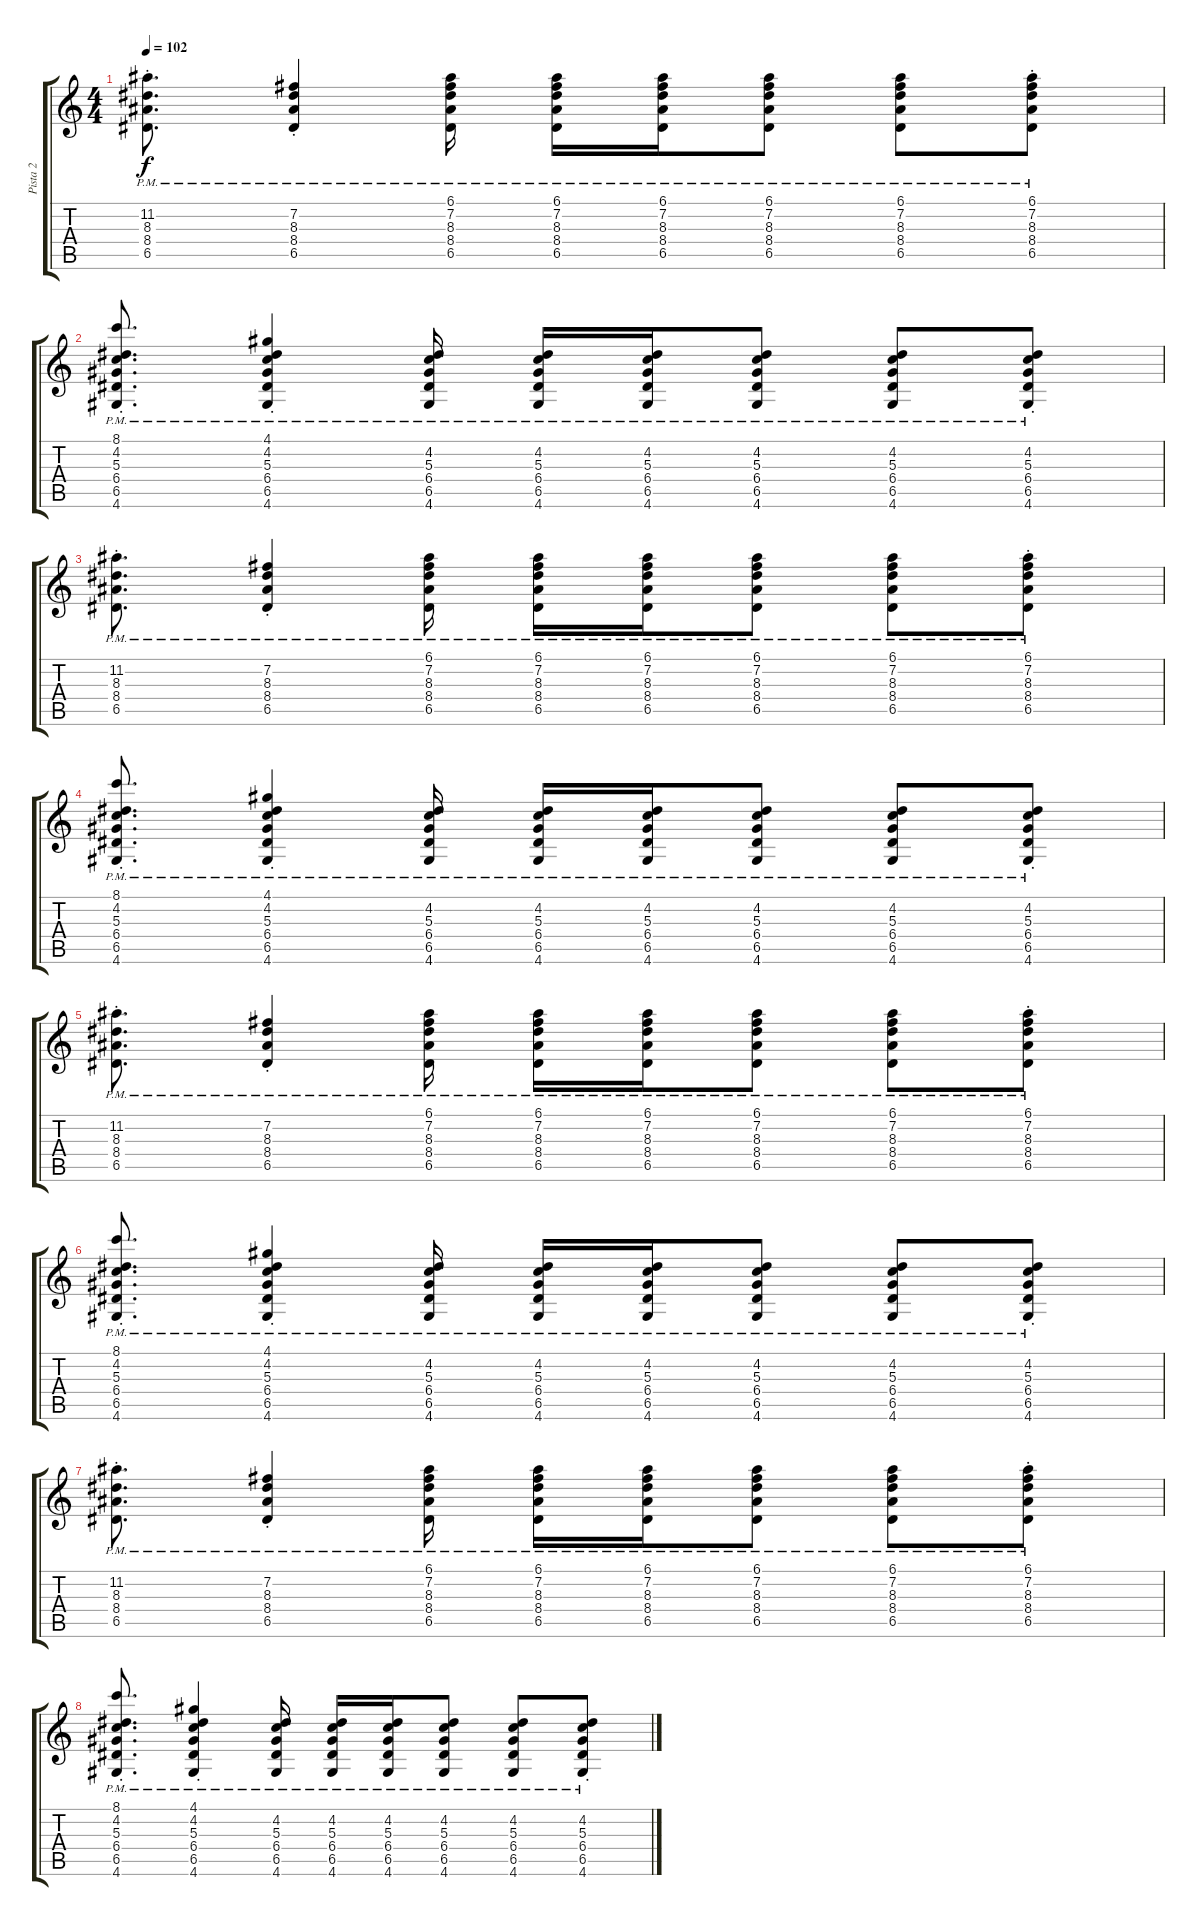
\track ("Pista 2" "Pista 2") {instrument electricguitarjazz}
\staff {score tabs}
\tuning (E4 B3 G3 D3 A2 E2) {hide}
\ts (4 4)
\tempo 102
\clef g2
\ks c
(11.2{pm st} 8.3{pm st} 8.4{pm st} 6.5{pm st}).8{d dy f} (7.2{pm st} 8.3{pm} 8.4{pm st} 6.5{pm}).4 (6.1{pm} 7.2{pm} 8.3{pm} 8.4{pm} 6.5{pm}).16 (6.1{pm} 7.2{pm} 8.3{pm} 8.4{pm} 6.5{pm}).16 (6.1{pm} 7.2{pm} 8.3{pm} 8.4{pm} 6.5{pm}).16 (6.1{pm} 7.2{pm} 8.3{pm} 8.4{pm} 6.5{pm}).8 (6.1{pm} 7.2{pm} 8.3{pm} 8.4{pm} 6.5{pm}).8 (6.1{pm} 7.2{pm} 8.3{pm} 8.4{pm st} 6.5{pm}).8 |
(8.1{pm} 4.2{pm st} 5.3{pm st} 6.4{pm st} 6.5{pm st} 4.6{pm}).8{d} (4.1{pm} 4.2{pm st} 5.3{pm} 6.4{pm st} 6.5{pm} 4.6{pm}).4 (4.2{pm} 5.3{pm} 6.4{pm} 6.5{pm} 4.6{pm}).16 (4.2{pm} 5.3{pm} 6.4{pm} 6.5{pm} 4.6{pm}).16 (4.2{pm} 5.3{pm} 6.4{pm} 6.5{pm} 4.6{pm}).16 (4.2{pm} 5.3{pm} 6.4{pm} 6.5{pm} 4.6{pm}).8 (4.2{pm} 5.3{pm} 6.4{pm} 6.5{pm} 4.6{pm}).8 (4.2{pm} 5.3{pm} 6.4{pm st} 6.5{pm} 4.6{pm}).8 |
(11.2{pm st} 8.3{pm st} 8.4{pm st} 6.5{pm st}).8{d} (7.2{pm st} 8.3{pm} 8.4{pm st} 6.5{pm}).4 (6.1{pm} 7.2{pm} 8.3{pm} 8.4{pm} 6.5{pm}).16 (6.1{pm} 7.2{pm} 8.3{pm} 8.4{pm} 6.5{pm}).16 (6.1{pm} 7.2{pm} 8.3{pm} 8.4{pm} 6.5{pm}).16 (6.1{pm} 7.2{pm} 8.3{pm} 8.4{pm} 6.5{pm}).8 (6.1{pm} 7.2{pm} 8.3{pm} 8.4{pm} 6.5{pm}).8 (6.1{pm} 7.2{pm} 8.3{pm} 8.4{pm st} 6.5{pm}).8 |
(8.1{pm} 4.2{pm st} 5.3{pm st} 6.4{pm st} 6.5{pm st} 4.6{pm}).8{d} (4.1{pm} 4.2{pm st} 5.3{pm} 6.4{pm st} 6.5{pm} 4.6{pm}).4 (4.2{pm} 5.3{pm} 6.4{pm} 6.5{pm} 4.6{pm}).16 (4.2{pm} 5.3{pm} 6.4{pm} 6.5{pm} 4.6{pm}).16 (4.2{pm} 5.3{pm} 6.4{pm} 6.5{pm} 4.6{pm}).16 (4.2{pm} 5.3{pm} 6.4{pm} 6.5{pm} 4.6{pm}).8 (4.2{pm} 5.3{pm} 6.4{pm} 6.5{pm} 4.6{pm}).8 (4.2{pm} 5.3{pm} 6.4{pm st} 6.5{pm} 4.6{pm}).8 |
(11.2{pm st} 8.3{pm st} 8.4{pm st} 6.5{pm st}).8{d} (7.2{pm st} 8.3{pm} 8.4{pm st} 6.5{pm}).4 (6.1{pm} 7.2{pm} 8.3{pm} 8.4{pm} 6.5{pm}).16 (6.1{pm} 7.2{pm} 8.3{pm} 8.4{pm} 6.5{pm}).16 (6.1{pm} 7.2{pm} 8.3{pm} 8.4{pm} 6.5{pm}).16 (6.1{pm} 7.2{pm} 8.3{pm} 8.4{pm} 6.5{pm}).8 (6.1{pm} 7.2{pm} 8.3{pm} 8.4{pm} 6.5{pm}).8 (6.1{pm} 7.2{pm} 8.3{pm} 8.4{pm st} 6.5{pm}).8 |
(8.1{pm} 4.2{pm st} 5.3{pm st} 6.4{pm st} 6.5{pm st} 4.6{pm}).8{d} (4.1{pm} 4.2{pm st} 5.3{pm} 6.4{pm st} 6.5{pm} 4.6{pm}).4 (4.2{pm} 5.3{pm} 6.4{pm} 6.5{pm} 4.6{pm}).16 (4.2{pm} 5.3{pm} 6.4{pm} 6.5{pm} 4.6{pm}).16 (4.2{pm} 5.3{pm} 6.4{pm} 6.5{pm} 4.6{pm}).16 (4.2{pm} 5.3{pm} 6.4{pm} 6.5{pm} 4.6{pm}).8 (4.2{pm} 5.3{pm} 6.4{pm} 6.5{pm} 4.6{pm}).8 (4.2{pm} 5.3{pm} 6.4{pm st} 6.5{pm} 4.6{pm}).8 |
(11.2{pm st} 8.3{pm st} 8.4{pm st} 6.5{pm st}).8{d} (7.2{pm st} 8.3{pm} 8.4{pm st} 6.5{pm}).4 (6.1{pm} 7.2{pm} 8.3{pm} 8.4{pm} 6.5{pm}).16 (6.1{pm} 7.2{pm} 8.3{pm} 8.4{pm} 6.5{pm}).16 (6.1{pm} 7.2{pm} 8.3{pm} 8.4{pm} 6.5{pm}).16 (6.1{pm} 7.2{pm} 8.3{pm} 8.4{pm} 6.5{pm}).8 (6.1{pm} 7.2{pm} 8.3{pm} 8.4{pm} 6.5{pm}).8 (6.1{pm} 7.2{pm} 8.3{pm} 8.4{pm st} 6.5{pm}).8 |
(8.1{pm} 4.2{pm st} 5.3{pm st} 6.4{pm st} 6.5{pm st} 4.6{pm}).8{d} (4.1{pm} 4.2{pm st} 5.3{pm} 6.4{pm st} 6.5{pm} 4.6{pm}).4 (4.2{pm} 5.3{pm} 6.4{pm} 6.5{pm} 4.6{pm}).16 (4.2{pm} 5.3{pm} 6.4{pm} 6.5{pm} 4.6{pm}).16 (4.2{pm} 5.3{pm} 6.4{pm} 6.5{pm} 4.6{pm}).16 (4.2{pm} 5.3{pm} 6.4{pm} 6.5{pm} 4.6{pm}).8 (4.2{pm} 5.3{pm} 6.4{pm} 6.5{pm} 4.6{pm}).8 (4.2{pm} 5.3{pm} 6.4{pm st} 6.5{pm} 4.6{pm}).8
